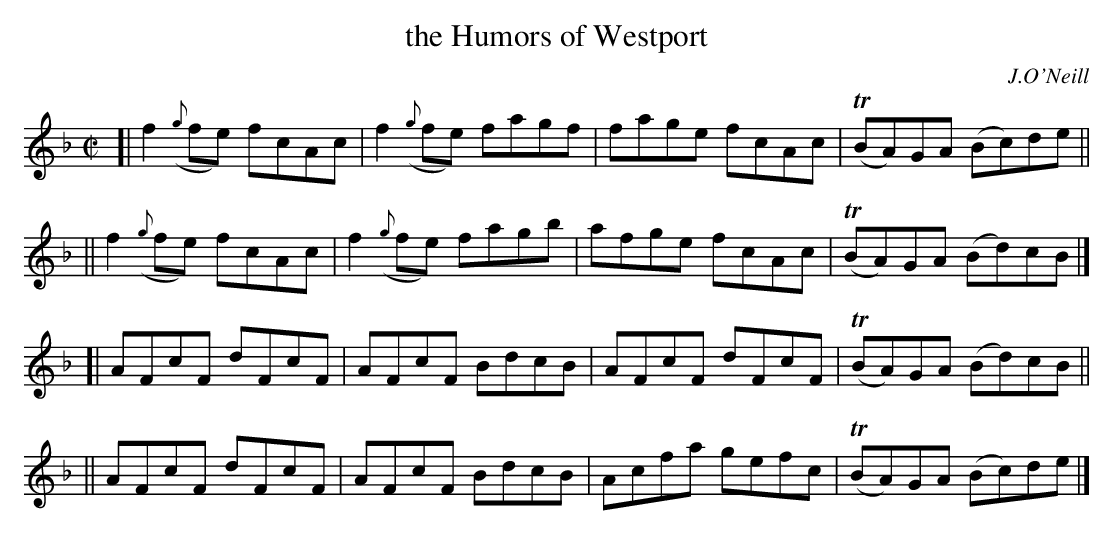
X:1
T: the Humors of Westport
O: J.O'Neill
M: C|
L: 1/8
K: F
[| f2({g}fe) fcAc | f2({g}fe) fagf | fage fcAc | T(BA)GA (Bc)de ||
|| f2({g}fe) fcAc | f2({g}fe) fagb | afge fcAc | T(BA)GA (Bd)cB |]
[| AFcF dFcF | AFcF BdcB | AFcF dFcF | T(BA)GA (Bd)cB ||
|| AFcF dFcF | AFcF BdcB | Acfa gefc | T(BA)GA (Bc)de |]
